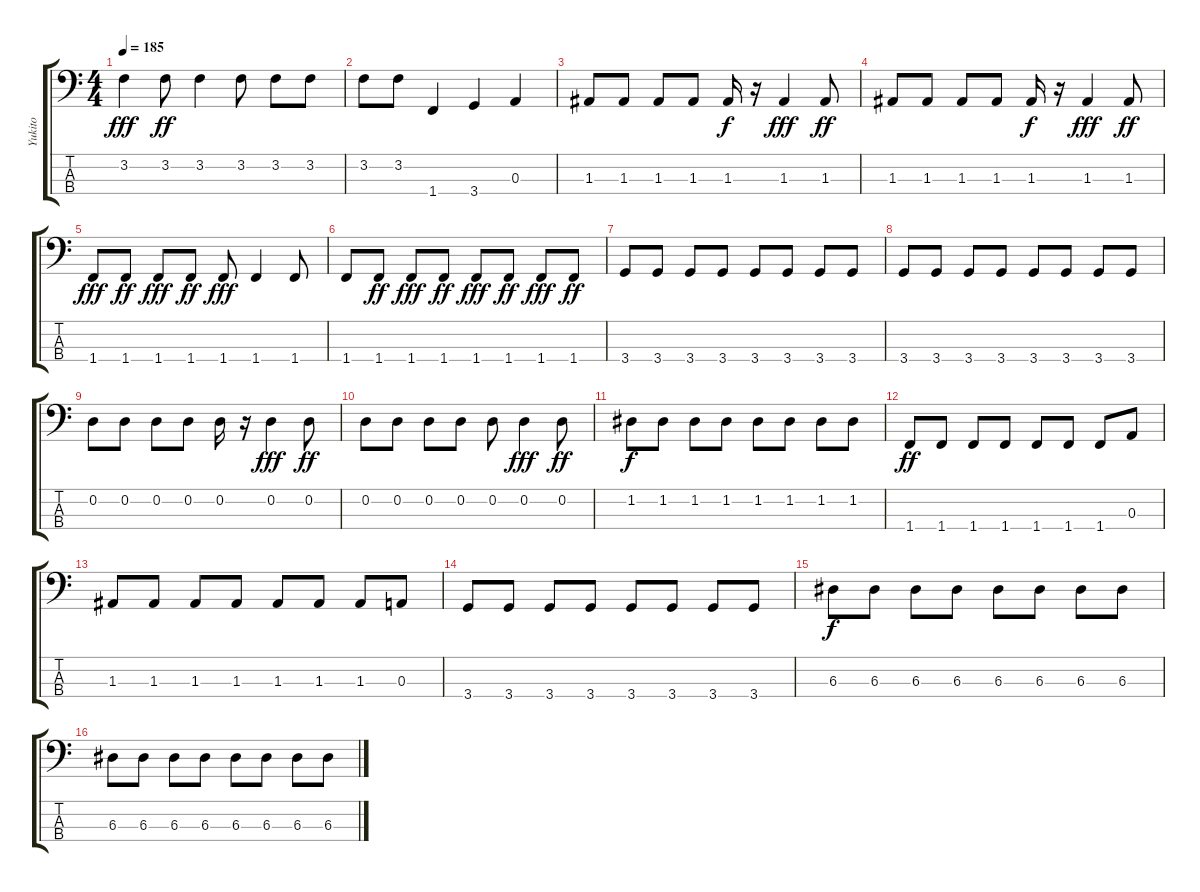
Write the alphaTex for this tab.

\track ("Yukito" "Yukito") {instrument electricbassfinger}
\staff {score tabs}
\tuning (G2 D2 A1 E1) {hide}
\ts (4 4)
\tempo 185
\clef f4
\ks c
3.2.4{dy fff} 3.2.8{dy ff} 3.2.4 3.2.8 3.2.8 3.2.8 |
3.2.8 3.2.8 1.4.4 3.4.4 0.3.4 |
1.3.8 1.3.8 1.3.8 1.3.8 1.3.16{dy f} r.16 1.3.4{dy fff} 1.3.8{dy ff} |
1.3.8 1.3.8 1.3.8 1.3.8 1.3.16{dy f} r.16 1.3.4{dy fff} 1.3.8{dy ff} |
1.4.8{dy fff} 1.4.8{dy ff} 1.4.8{dy fff} 1.4.8{dy ff} 1.4.8{dy fff} 1.4.4 1.4.8 |
1.4.8 1.4.8{dy ff} 1.4.8{dy fff} 1.4.8{dy ff} 1.4.8{dy fff} 1.4.8{dy ff} 1.4.8{dy fff} 1.4.8{dy ff} |
3.4.8 3.4.8 3.4.8 3.4.8 3.4.8 3.4.8 3.4.8 3.4.8 |
3.4.8 3.4.8 3.4.8 3.4.8 3.4.8 3.4.8 3.4.8 3.4.8 |
0.2.8 0.2.8 0.2.8 0.2.8 0.2.16 r.16 0.2.4{dy fff} 0.2.8{dy ff} |
0.2.8 0.2.8 0.2.8 0.2.8 0.2.8 0.2.4{dy fff} 0.2.8{dy ff} |
1.2.8{dy f} 1.2.8 1.2.8 1.2.8 1.2.8 1.2.8 1.2.8 1.2.8 |
1.4.8{dy ff} 1.4.8 1.4.8 1.4.8 1.4.8 1.4.8 1.4.8 0.3.8 |
1.3.8 1.3.8 1.3.8 1.3.8 1.3.8 1.3.8 1.3.8 0.3.8 |
3.4.8 3.4.8 3.4.8 3.4.8 3.4.8 3.4.8 3.4.8 3.4.8 |
6.3.8{dy f} 6.3.8 6.3.8 6.3.8 6.3.8 6.3.8 6.3.8 6.3.8 |
6.3.8 6.3.8 6.3.8 6.3.8 6.3.8 6.3.8 6.3.8 6.3.8
